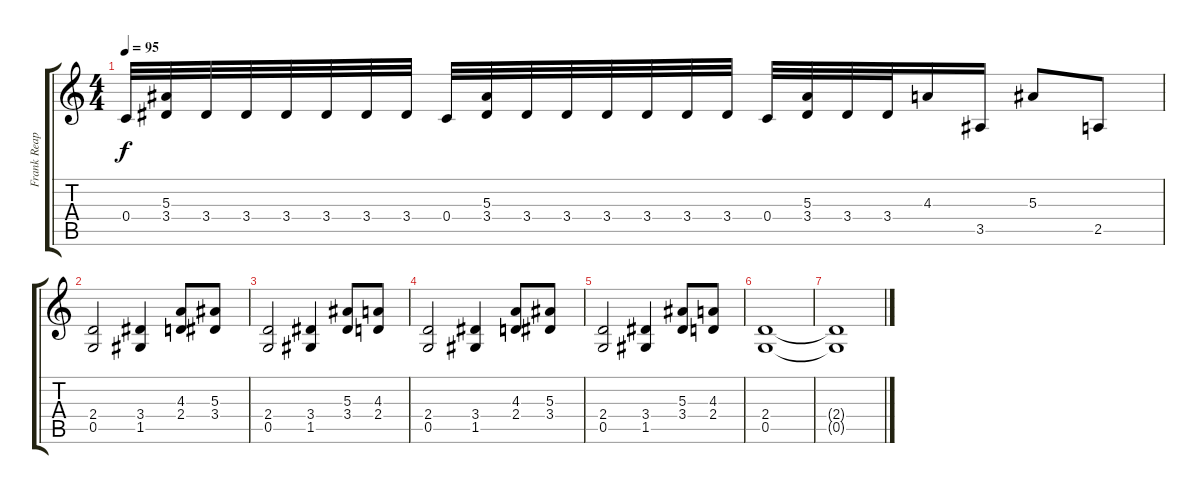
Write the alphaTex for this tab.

\track ("Frank Reaper" "Frank Reap") {instrument overdrivenguitar}
\staff {score tabs}
\tuning (D4 A3 F3 C3 G2 D2) {hide}
\ts (4 4)
\tempo 95
\clef g2
\ks c
0.4.32{dy f} (5.3 3.4).32 3.4.32 3.4.32 3.4.32 3.4.32 3.4.32 3.4.32 0.4.32 (5.3 3.4).32 3.4.32 3.4.32 3.4.32 3.4.32 3.4.32 3.4.32 0.4.32 (5.3 3.4).32 3.4.32 3.4.32 4.3.16 3.5.16 5.3.8 2.5.8 |
(2.4 0.5).2 (3.4 1.5).4 (4.3 2.4).8 (5.3 3.4).8 |
(2.4 0.5).2 (3.4 1.5).4 (5.3 3.4).8 (4.3 2.4).8 |
(2.4 0.5).2 (3.4 1.5).4 (4.3 2.4).8 (5.3 3.4).8 |
(2.4 0.5).2 (3.4 1.5).4 (5.3 3.4).8 (4.3 2.4).8 |
(2.4 0.5).1 |
(2.4{t} 0.5{t}).1
